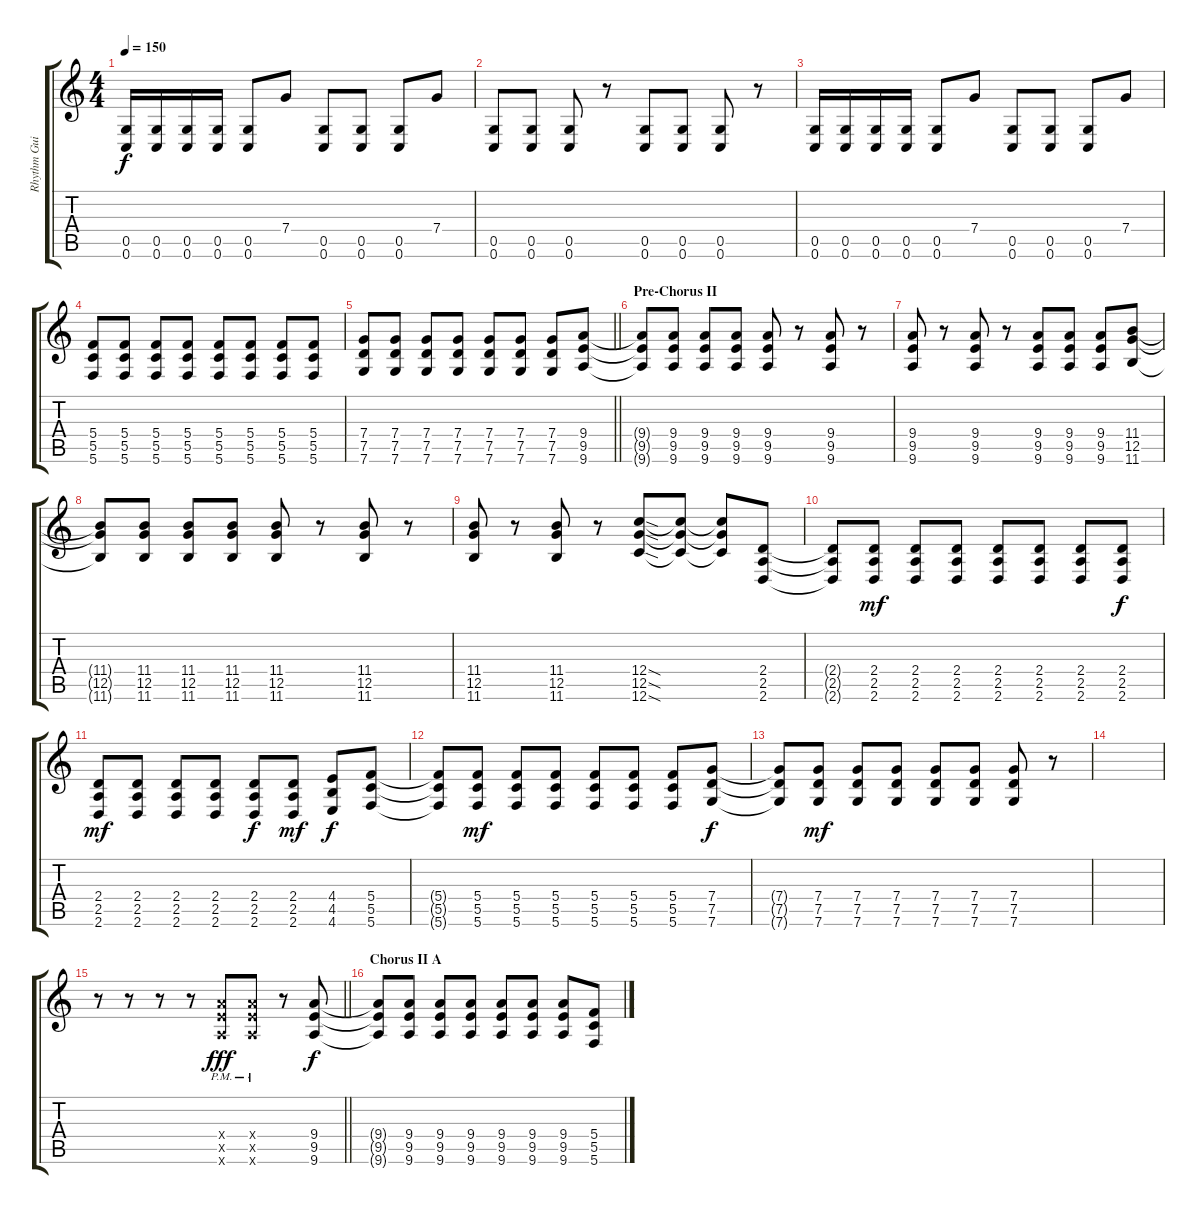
\track ("Rhythm Guitar" "Rhythm Gui") {instrument overdrivenguitar}
\staff {score tabs}
\tuning (D4 A3 F3 C3 G2 C2) {hide}
\ts (4 4)
\tempo 150
\clef g2
\ks c
(0.5 0.6).16{dy f} (0.5 0.6).16 (0.5 0.6).16 (0.5 0.6).16 (0.5 0.6).8 7.4.8 (0.5 0.6).8 (0.5 0.6).8 (0.5 0.6).8 7.4.8 |
(0.5 0.6).8 (0.5 0.6).8 (0.5 0.6).8 r.8 (0.5 0.6).8 (0.5 0.6).8 (0.5 0.6).8 r.8 |
(0.5 0.6).16 (0.5 0.6).16 (0.5 0.6).16 (0.5 0.6).16 (0.5 0.6).8 7.4.8 (0.5 0.6).8 (0.5 0.6).8 (0.5 0.6).8 7.4.8 |
(5.4 5.5 5.6).8 (5.4 5.5 5.6).8 (5.4 5.5 5.6).8 (5.4 5.5 5.6).8 (5.4 5.5 5.6).8 (5.4 5.5 5.6).8 (5.4 5.5 5.6).8 (5.4 5.5 5.6).8 |
\barLineRight lightlight
(7.4 7.5 7.6).8 (7.4 7.5 7.6).8 (7.4 7.5 7.6).8 (7.4 7.5 7.6).8 (7.4 7.5 7.6).8 (7.4 7.5 7.6).8 (7.4 7.5 7.6).8 (9.4 9.5 9.6).8 |
\section ("" "Pre-Chorus II")
(9.4{t} 9.5{t} 9.6{t}).8 (9.4 9.5 9.6).8 (9.4 9.5 9.6).8 (9.4 9.5 9.6).8 (9.4 9.5 9.6).8 r.8 (9.4 9.5 9.6).8 r.8 |
(9.4 9.5 9.6).8 r.8 (9.4 9.5 9.6).8 r.8 (9.4 9.5 9.6).8 (9.4 9.5 9.6).8 (9.4 9.5 9.6).8 (11.4 12.5 11.6).8 |
(11.4{t} 12.5{t} 11.6{t}).8 (11.4 12.5 11.6).8 (11.4 12.5 11.6).8 (11.4 12.5 11.6).8 (11.4 12.5 11.6).8 r.8 (11.4 12.5 11.6).8 r.8 |
(11.4 12.5 11.6).8 r.8 (11.4 12.5 11.6).8 r.8 (12.4{sod} 12.5{sod} 12.6{sod}).8 (12.4{t} 12.5{t} 12.6{t}).8 (12.4{t} 12.5{t} 12.6{t}).8 (2.4 2.5 2.6).8 |
(2.4{t} 2.5{t} 2.6{t}).8 (2.4 2.5 2.6).8{dy mf} (2.4 2.5 2.6).8 (2.4 2.5 2.6).8 (2.4 2.5 2.6).8 (2.4 2.5 2.6).8 (2.4 2.5 2.6).8 (2.4 2.5 2.6).8{dy f} |
(2.4 2.5 2.6).8{dy mf} (2.4 2.5 2.6).8 (2.4 2.5 2.6).8 (2.4 2.5 2.6).8 (2.4 2.5 2.6).8{dy f} (2.4 2.5 2.6).8{dy mf} (4.4 4.5 4.6).8{dy f} (5.4 5.5 5.6).8 |
(5.4{t} 5.5{t} 5.6{t}).8 (5.4 5.5 5.6).8{dy mf} (5.4 5.5 5.6).8 (5.4 5.5 5.6).8 (5.4 5.5 5.6).8 (5.4 5.5 5.6).8 (5.4 5.5 5.6).8 (7.4 7.5 7.6).8{dy f} |
(7.4{t} 7.5{t} 7.6{t}).8 (7.4 7.5 7.6).8{dy mf} (7.4 7.5 7.6).8 (7.4 7.5 7.6).8 (7.4 7.5 7.6).8 (7.4 7.5 7.6).8 (7.4 7.5 7.6).8 r.8 |
|
\barLineRight lightlight
r.8 r.8 r.8 r.8 (9.4{x} 9.5{x} 9.6{pm x}).8{dy fff} (9.4{x} 9.5{x} 9.6{pm x}).8 r.8 (9.4 9.5 9.6).8{dy f} |
\section ("" "Chorus II A")
(9.4{t} 9.5{t} 9.6{t}).8 (9.4 9.5 9.6).8 (9.4 9.5 9.6).8 (9.4 9.5 9.6).8 (9.4 9.5 9.6).8 (9.4 9.5 9.6).8 (9.4 9.5 9.6).8 (5.4 5.5 5.6).8
